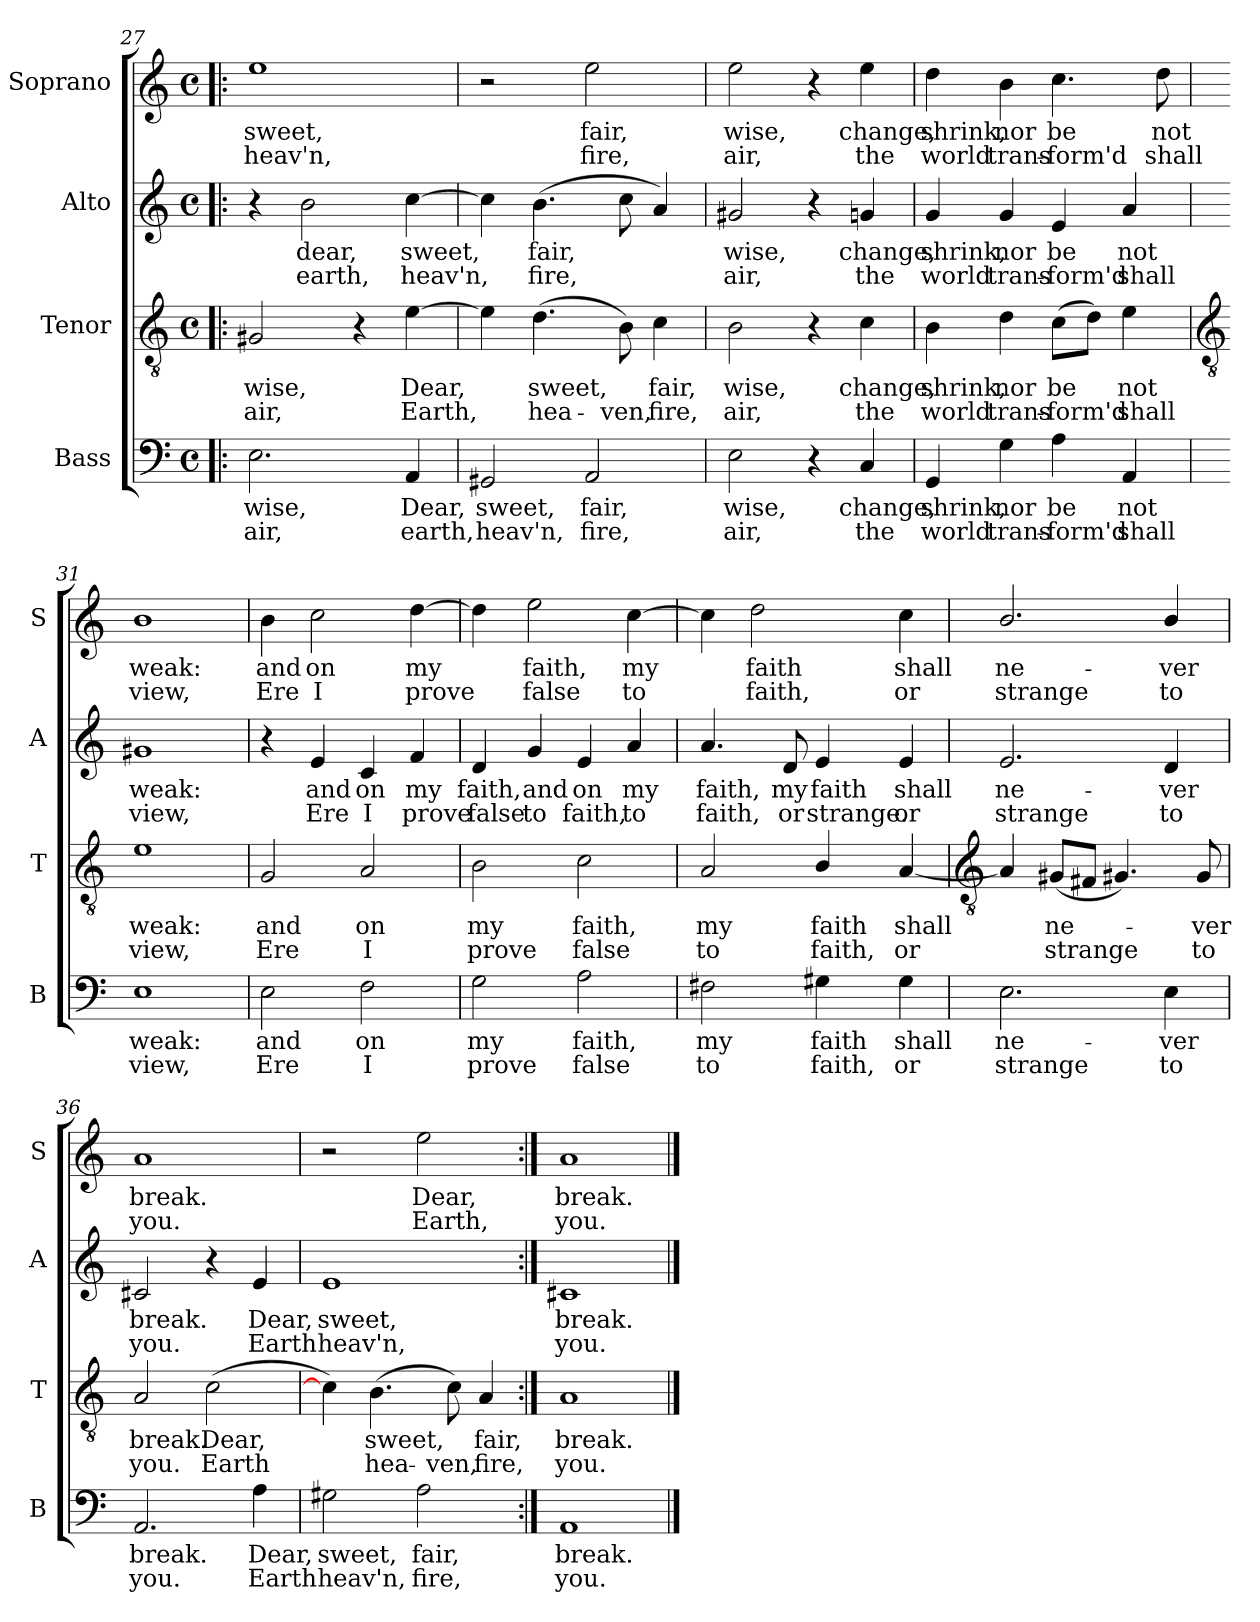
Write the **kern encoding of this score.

**kern	**text	**text	**kern	**text	**text	**kern	**text	**text	**kern	**text	**text
*part4	*part4	*part4	*part3	*part3	*part3	*part2	*part2	*part2	*part1	*part1	*part1
*staff4	*staff4	*staff4	*staff3	*staff3	*staff3	*staff2	*staff2	*staff2	*staff1	*staff1	*staff1
*I"Bass	*	*	*I"Tenor	*	*	*I"Alto	*	*	*I"Soprano	*	*
*I'B	*	*	*I'T	*	*	*I'A	*	*	*I'S	*	*
!!LO:LB:g=z
*clefF4	*	*	*clefGv2	*	*	*clefG2	*	*	*clefG2	*	*
*k[]	*	*	*k[]	*	*	*k[]	*	*	*k[]	*	*
*C:	*	*	*C:	*	*	*C:	*	*	*C:	*	*
*M4/4	*	*	*M4/4	*	*	*M4/4	*	*	*M4/4	*	*
*met(c)	*	*	*met(c)	*	*	*met(c)	*	*	*met(c)	*	*
=27!|:	=27!|:	=27!|:	=27!|:	=27!|:	=27!|:	=27!|:	=27!|:	=27!|:	=27!|:	=27!|:	=27!|:
!	!LO:LY:b	!LO:LY:b	!	!LO:LY:b	!LO:LY:b	!	!	!	!	!LO:LY:b	!LO:LY:b
2.E	wise,	air,	2G#X	wise,	air,	4r	.	.	1ee	sweet,	heav'n,
!	!	!	!	!	!	!	!LO:LY:b	!LO:LY:b	!	!	!
.	.	.	.	.	.	2b	dear,	earth,	.	.	.
.	.	.	4r	.	.	.	.	.	.	.	.
!	!LO:LY:b	!LO:LY:b	!	!LO:LY:b	!LO:LY:b	!	!LO:LY:b	!LO:LY:b	!	!	!
4AA	Dear,	earth,	[4e	Dear,	Earth,	[4cc	sweet,	heav'n,	.	.	.
=28	=28	=28	=28	=28	=28	=28	=28	=28	=28	=28	=28
!	!LO:LY:b	!LO:LY:b	!	!	!	!	!	!	!	!	!
2GG#X	sweet,	heav'n,	4e]	.	.	4cc]	.	.	2r	.	.
!	!	!	!	!LO:LY:b	!LO:LY:b	!	!LO:LY:b	!LO:LY:b	!	!	!
.	.	.	(>4.d	sweet,	hea-	(>4.b\	fair,	fire,	.	.	.
!	!LO:LY:b	!LO:LY:b	!	!	!	!	!	!	!	!LO:LY:b	!LO:LY:b
2AA	fair,	fire,	.	.	.	.	.	.	2ee	fair,	fire,
!	!	!	!	!	!LO:LY:b	!	!	!	!	!	!
.	.	.	8B)	.	-ven,	8cc\	.	.	.	.	.
!	!	!	!	!LO:LY:b	!LO:LY:b	!	!	!	!	!	!
.	.	.	4c	fair,	fire,	4a)	.	.	.	.	.
=29	=29	=29	=29	=29	=29	=29	=29	=29	=29	=29	=29
!	!LO:LY:b	!LO:LY:b	!	!LO:LY:b	!LO:LY:b	!	!LO:LY:b	!LO:LY:b	!	!LO:LY:b	!LO:LY:b
2E	wise,	air,	2B	wise,	air,	2g#X	wise,	air,	2ee	wise,	air,
4r	.	.	4r	.	.	4r	.	.	4r	.	.
!	!LO:LY:b	!LO:LY:b	!	!LO:LY:b	!LO:LY:b	!	!LO:LY:b	!LO:LY:b	!	!LO:LY:b	!LO:LY:b
4C	change,	the	4c	change,	the	4g	change,	the	4ee	change,	the
=30	=30	=30	=30	=30	=30	=30	=30	=30	=30	=30	=30
!	!LO:LY:b	!LO:LY:b	!	!LO:LY:b	!LO:LY:b	!	!LO:LY:b	!LO:LY:b	!	!LO:LY:b	!LO:LY:b
4GG	shrink,	world	4B	shrink,	world	4g	shrink,	world	4dd	shrink,	world
!	!LO:LY:b	!LO:LY:b	!	!LO:LY:b	!LO:LY:b	!	!LO:LY:b	!LO:LY:b	!	!LO:LY:b	!LO:LY:b
4G	nor	trans-	4d	nor	trans-	4g	nor	trans-	4b	nor	trans-
!	!LO:LY:b	!LO:LY:b	!	!LO:LY:b	!LO:LY:b	!	!LO:LY:b	!LO:LY:b	!	!LO:LY:b	!LO:LY:b
4A	-be	form'd	(>8cL	-be	form'd	4e	-be	form'd	4.cc	-be	form'd
.	.	.	8dJ)	.	.	.	.	.	.	.	.
!	!LO:LY:b	!LO:LY:b	!	!LO:LY:b	!LO:LY:b	!	!LO:LY:b	!LO:LY:b	!	!	!
4AA	not	shall	4e	not	shall	4a	not	shall	.	.	.
!	!	!	!	!	!	!	!	!	!	!LO:LY:b	!LO:LY:b
.	.	.	.	.	.	.	.	.	8dd	not	shall
!!LO:LB:g=z
=31	=31	=31	=31	=31	=31	=31	=31	=31	=31	=31	=31
*	*	*	*clefGv2	*	*	*	*	*	*	*	*
!	!LO:LY:b	!LO:LY:b	!	!LO:LY:b	!LO:LY:b	!	!LO:LY:b	!LO:LY:b	!	!LO:LY:b	!LO:LY:b
1E	weak:	view,	1e	weak:	view,	1g#X	weak:	view,	1b	weak:	view,
=32	=32	=32	=32	=32	=32	=32	=32	=32	=32	=32	=32
!	!LO:LY:b	!LO:LY:b	!	!LO:LY:b	!LO:LY:b	!	!	!	!	!LO:LY:b	!LO:LY:b
2E	and	Ere	2G	and	Ere	4r	.	.	4b	and	Ere
!	!	!	!	!	!	!	!LO:LY:b	!LO:LY:b	!	!LO:LY:b	!LO:LY:b
.	.	.	.	.	.	4e	and	Ere	2cc	on	I
!	!LO:LY:b	!LO:LY:b	!	!LO:LY:b	!LO:LY:b	!	!LO:LY:b	!LO:LY:b	!	!	!
2F	on	I	2A	on	I	4c	on	I	.	.	.
!	!	!	!	!	!	!	!LO:LY:b	!LO:LY:b	!	!LO:LY:b	!LO:LY:b
.	.	.	.	.	.	4f	my	prove	[4dd	my	prove
=33	=33	=33	=33	=33	=33	=33	=33	=33	=33	=33	=33
!	!LO:LY:b	!LO:LY:b	!	!LO:LY:b	!LO:LY:b	!	!LO:LY:b	!LO:LY:b	!	!	!
2G	my	prove	2B	my	prove	4d	faith,	false	4dd]	.	.
!	!	!	!	!	!	!	!LO:LY:b	!LO:LY:b	!	!LO:LY:b	!LO:LY:b
.	.	.	.	.	.	4g	and	to	2ee	faith,	false
!	!LO:LY:b	!LO:LY:b	!	!LO:LY:b	!LO:LY:b	!	!LO:LY:b	!LO:LY:b	!	!	!
2A	faith,	false	2c	faith,	false	4e	on	faith,	.	.	.
!	!	!	!	!	!	!	!LO:LY:b	!LO:LY:b	!	!LO:LY:b	!LO:LY:b
.	.	.	.	.	.	4a	my	to	[4cc	my	to
=34	=34	=34	=34	=34	=34	=34	=34	=34	=34	=34	=34
!	!LO:LY:b	!LO:LY:b	!	!LO:LY:b	!LO:LY:b	!	!LO:LY:b	!LO:LY:b	!	!	!
2F#X	my	to	2A	my	to	4.a	faith,	faith,	4cc]	.	.
!	!	!	!	!	!	!	!	!	!	!LO:LY:b	!LO:LY:b
.	.	.	.	.	.	.	.	.	2dd	faith	faith,
!	!	!	!	!	!	!	!LO:LY:b	!LO:LY:b	!	!	!
.	.	.	.	.	.	8d	my	or	.	.	.
!	!LO:LY:b	!LO:LY:b	!	!LO:LY:b	!LO:LY:b	!	!LO:LY:b	!LO:LY:b	!	!	!
4G#X	faith	faith,	4B/	faith	faith,	4e	faith	strange.	.	.	.
!	!LO:LY:b	!LO:LY:b	!	!LO:LY:b	!LO:LY:b	!	!LO:LY:b	!LO:LY:b	!	!LO:LY:b	!LO:LY:b
4G#	shall	or	[4A	shall	or	4e	shall	or	4cc	shall	or
!!LO:LB:g=z
=35	=35	=35	=35	=35	=35	=35	=35	=35	=35	=35	=35
*	*	*	*clefGv2	*	*	*	*	*	*	*	*
!	!LO:LY:b	!LO:LY:b	!	!	!	!	!LO:LY:b	!LO:LY:b	!	!LO:LY:b	!LO:LY:b
2.E	ne-	-strange	4A]	.	.	2.e	ne-	-strange	2.b/	ne-	-strange
!	!	!	!	!LO:LY:b	!LO:LY:b	!	!	!	!	!	!
.	.	.	(<8G#L	ne-	strange	.	.	.	.	.	.
.	.	.	8F#XJ	.	.	.	.	.	.	.	.
.	.	.	4.G#X)	.	.	.	.	.	.	.	.
!	!LO:LY:b	!LO:LY:b	!	!	!	!	!LO:LY:b	!LO:LY:b	!	!LO:LY:b	!LO:LY:b
4E	ver	to	.	.	.	4d	ver	to	4b/	ver	to
!	!	!	!	!LO:LY:b	!LO:LY:b	!	!	!	!	!	!
.	.	.	8G#	ver	to	.	.	.	.	.	.
=36	=36	=36	=36	=36	=36	=36	=36	=36	=36	=36	=36
!	!LO:LY:b	!LO:LY:b	!	!LO:LY:b	!LO:LY:b	!	!LO:LY:b	!LO:LY:b	!	!LO:LY:b	!LO:LY:b
2.AA	break.	you.	2A	break.	you.	2c#X	break.	you.	1a	break.	you.
!	!	!	!	!LO:LY:b	!LO:LY:b	!	!	!	!	!	!
.	.	.	(>2c	Dear,	Earth	4r	.	.	.	.	.
!	!LO:LY:b	!LO:LY:b	!	!	!	!	!LO:LY:b	!LO:LY:b	!	!	!
4A	Dear,	Earth	.	.	.	4e	Dear,	Earth	.	.	.
=37	=37	=37	=37	=37	=37	=37	=37	=37	=37	=37	=37
!	!LO:LY:b	!LO:LY:b	!	!	!	!	!LO:LY:b	!LO:LY:b	!	!	!
2G#X	sweet,	heav'n,	4c])	.	.	1e	sweet,	heav'n,	2r	.	.
!	!	!	!	!LO:LY:b	!LO:LY:b	!	!	!	!	!	!
.	.	.	(>4.B	sweet,	hea-	.	.	.	.	.	.
!	!LO:LY:b	!LO:LY:b	!	!	!	!	!	!	!	!LO:LY:b	!LO:LY:b
2A	fair,	fire,	.	.	.	.	.	.	2ee	Dear,	Earth,
!	!	!	!	!	!LO:LY:b	!	!	!	!	!	!
.	.	.	8c)	.	-ven,	.	.	.	.	.	.
!	!	!	!	!LO:LY:b	!LO:LY:b	!	!	!	!	!	!
.	.	.	4A	fair,	fire,	.	.	.	.	.	.
=38:|!	=38:|!	=38:|!	=38:|!	=38:|!	=38:|!	=38:|!	=38:|!	=38:|!	=38:|!	=38:|!	=38:|!
!	!LO:LY:b	!LO:LY:b	!	!LO:LY:b	!LO:LY:b	!	!LO:LY:b	!LO:LY:b	!	!LO:LY:b	!LO:LY:b
1AA	break.	you.	1A	break.	you.	1c#X	break.	you.	1a	break.	you.
==	==	==	==	==	==	==	==	==	==	==	==
*-	*-	*-	*-	*-	*-	*-	*-	*-	*-	*-	*-
